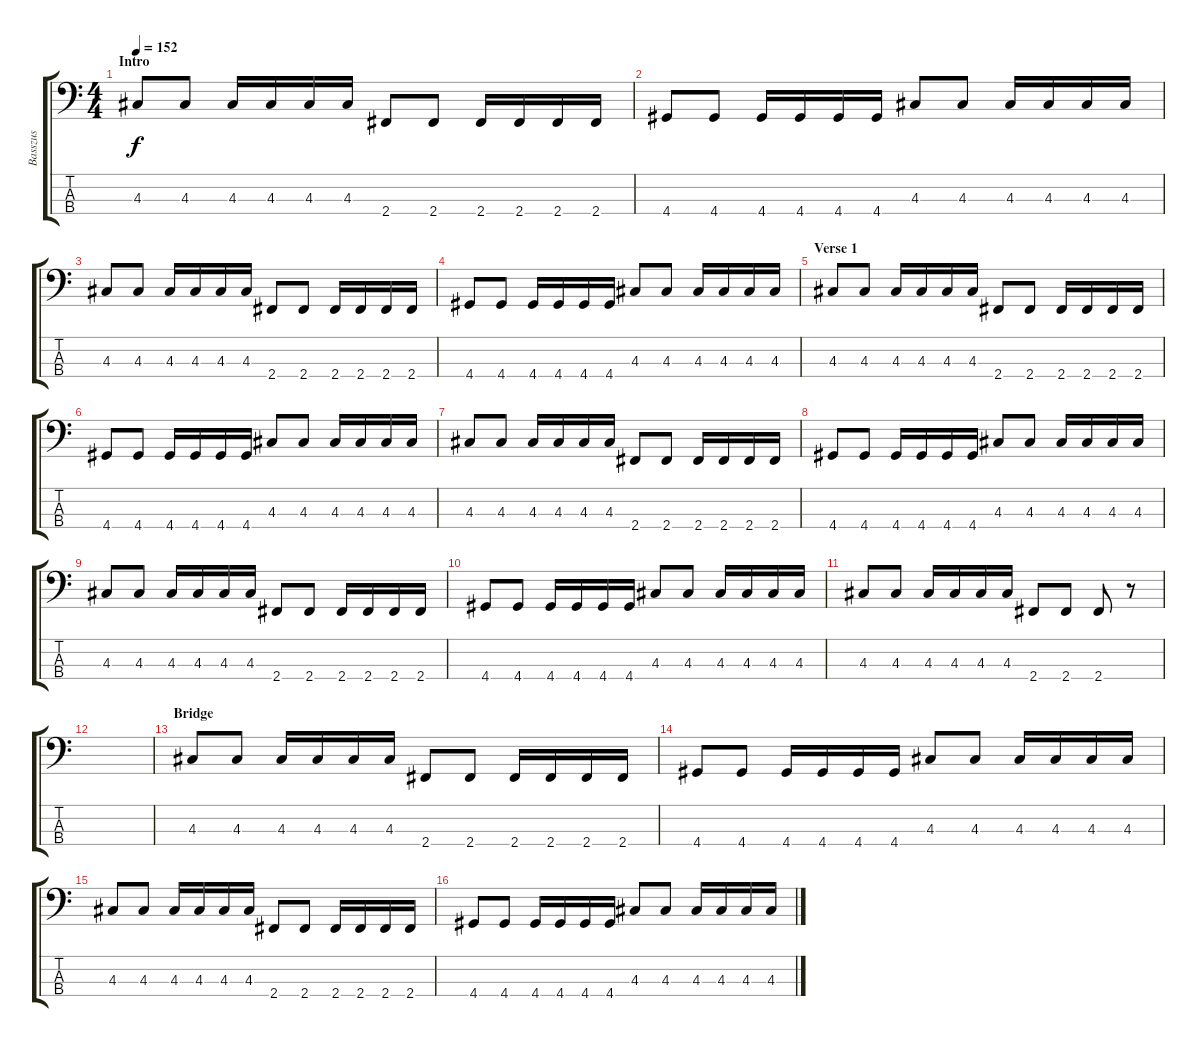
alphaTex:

\track ("Basszus" "Basszus") {instrument electricbasspick}
\staff {score tabs}
\tuning (G2 D2 A1 E1) {hide}
\ts (4 4)
\section ("" "Intro")
\tempo 152
\clef f4
\ks c
4.3.8{dy f instrument electricbasspick} 4.3.8 4.3.16 4.3.16 4.3.16 4.3.16 2.4.8 2.4.8 2.4.16 2.4.16 2.4.16 2.4.16 |
4.4.8 4.4.8 4.4.16 4.4.16 4.4.16 4.4.16 4.3.8 4.3.8 4.3.16 4.3.16 4.3.16 4.3.16 |
4.3.8 4.3.8 4.3.16 4.3.16 4.3.16 4.3.16 2.4.8 2.4.8 2.4.16 2.4.16 2.4.16 2.4.16 |
4.4.8 4.4.8 4.4.16 4.4.16 4.4.16 4.4.16 4.3.8 4.3.8 4.3.16 4.3.16 4.3.16 4.3.16 |
\section ("" "Verse 1")
4.3.8 4.3.8 4.3.16 4.3.16 4.3.16 4.3.16 2.4.8 2.4.8 2.4.16 2.4.16 2.4.16 2.4.16 |
4.4.8 4.4.8 4.4.16 4.4.16 4.4.16 4.4.16 4.3.8 4.3.8 4.3.16 4.3.16 4.3.16 4.3.16 |
4.3.8 4.3.8 4.3.16 4.3.16 4.3.16 4.3.16 2.4.8 2.4.8 2.4.16 2.4.16 2.4.16 2.4.16 |
4.4.8 4.4.8 4.4.16 4.4.16 4.4.16 4.4.16 4.3.8 4.3.8 4.3.16 4.3.16 4.3.16 4.3.16 |
4.3.8 4.3.8 4.3.16 4.3.16 4.3.16 4.3.16 2.4.8 2.4.8 2.4.16 2.4.16 2.4.16 2.4.16 |
4.4.8 4.4.8 4.4.16 4.4.16 4.4.16 4.4.16 4.3.8 4.3.8 4.3.16 4.3.16 4.3.16 4.3.16 |
4.3.8 4.3.8 4.3.16 4.3.16 4.3.16 4.3.16 2.4.8 2.4.8 2.4.8 r.8 |
|
\section ("" "Bridge")
4.3.8 4.3.8 4.3.16 4.3.16 4.3.16 4.3.16 2.4.8 2.4.8 2.4.16 2.4.16 2.4.16 2.4.16 |
4.4.8 4.4.8 4.4.16 4.4.16 4.4.16 4.4.16 4.3.8 4.3.8 4.3.16 4.3.16 4.3.16 4.3.16 |
4.3.8 4.3.8 4.3.16 4.3.16 4.3.16 4.3.16 2.4.8 2.4.8 2.4.16 2.4.16 2.4.16 2.4.16 |
4.4.8 4.4.8 4.4.16 4.4.16 4.4.16 4.4.16 4.3.8 4.3.8 4.3.16 4.3.16 4.3.16 4.3.16
